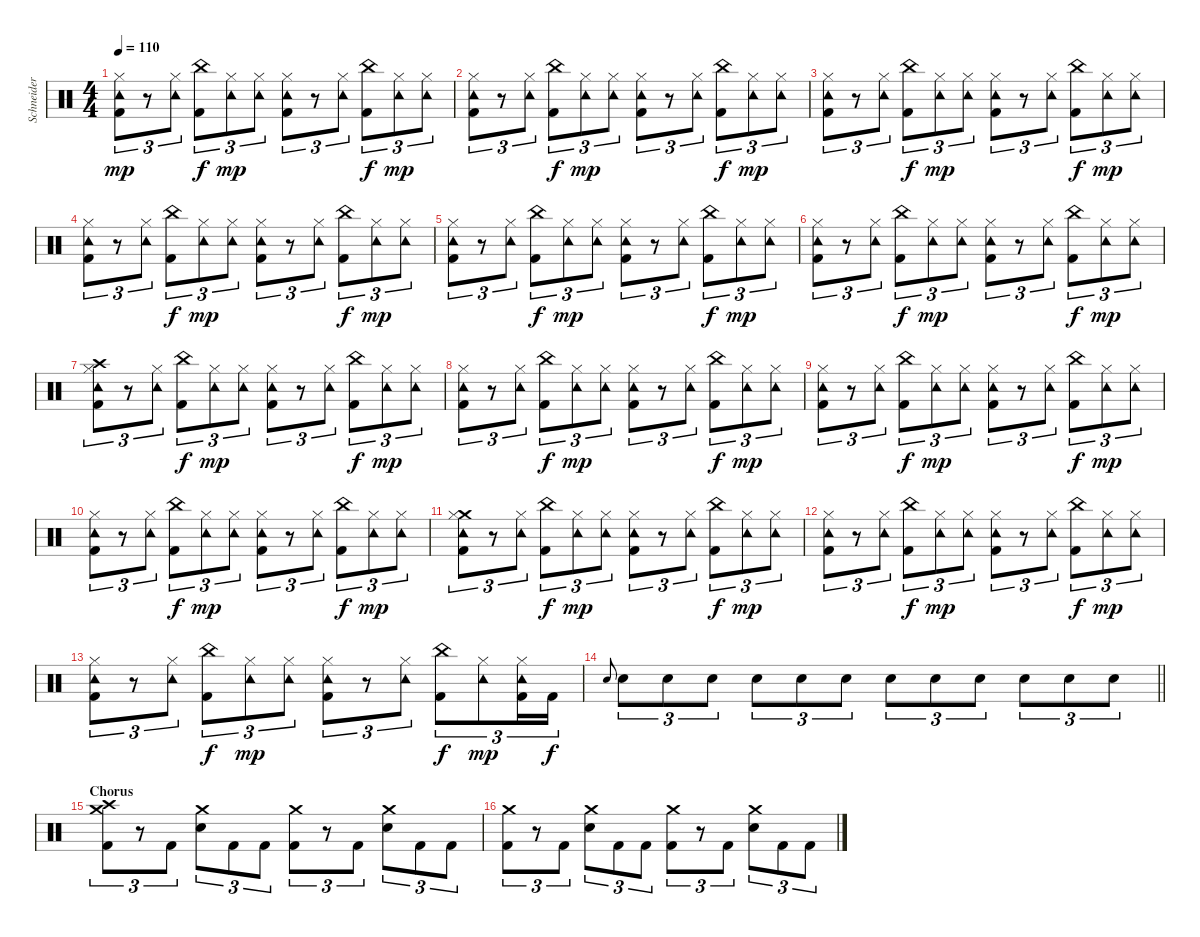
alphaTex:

\track ("Schneider" "Schneider") {instrument percussion}
\staff {score}
\articulation defaults
\ts (4 4)
\tempo 110
\clef neutral
\ks c
("Hi-Hat (closed)" "Tambourine (hit)" "Kick (hit) 2").8{tu (3 2) dy mp} r.8{tu (3 2)} ("Hi-Hat (closed)" "Tambourine (hit)").8{tu (3 2)} ("China (hit)" "Kick (hit) 2").8{tu (3 2) dy f} ("Hi-Hat (closed)" "Tambourine (hit)").8{tu (3 2) dy mp} ("Hi-Hat (closed)" "Tambourine (hit)").8{tu (3 2)} ("Hi-Hat (closed)" "Tambourine (hit)" "Kick (hit) 2").8{tu (3 2)} r.8{tu (3 2)} ("Hi-Hat (closed)" "Tambourine (hit)").8{tu (3 2)} ("China (hit)" "Kick (hit) 2").8{tu (3 2) dy f} ("Hi-Hat (closed)" "Tambourine (hit)").8{tu (3 2) dy mp} ("Hi-Hat (closed)" "Tambourine (hit)").8{tu (3 2)} |
("Hi-Hat (closed)" "Tambourine (hit)" "Kick (hit) 2").8{tu (3 2)} r.8{tu (3 2)} ("Hi-Hat (closed)" "Tambourine (hit)").8{tu (3 2)} ("China (hit)" "Kick (hit) 2").8{tu (3 2) dy f} ("Hi-Hat (closed)" "Tambourine (hit)").8{tu (3 2) dy mp} ("Hi-Hat (closed)" "Tambourine (hit)").8{tu (3 2)} ("Hi-Hat (closed)" "Tambourine (hit)" "Kick (hit) 2").8{tu (3 2)} r.8{tu (3 2)} ("Hi-Hat (closed)" "Tambourine (hit)").8{tu (3 2)} ("China (hit)" "Kick (hit) 2").8{tu (3 2) dy f} ("Hi-Hat (closed)" "Tambourine (hit)").8{tu (3 2) dy mp} ("Hi-Hat (closed)" "Tambourine (hit)").8{tu (3 2)} |
("Hi-Hat (closed)" "Tambourine (hit)" "Kick (hit) 2").8{tu (3 2)} r.8{tu (3 2)} ("Hi-Hat (closed)" "Tambourine (hit)").8{tu (3 2)} ("China (hit)" "Kick (hit) 2").8{tu (3 2) dy f} ("Hi-Hat (closed)" "Tambourine (hit)").8{tu (3 2) dy mp} ("Hi-Hat (closed)" "Tambourine (hit)").8{tu (3 2)} ("Hi-Hat (closed)" "Tambourine (hit)" "Kick (hit) 2").8{tu (3 2)} r.8{tu (3 2)} ("Hi-Hat (closed)" "Tambourine (hit)").8{tu (3 2)} ("China (hit)" "Kick (hit) 2").8{tu (3 2) dy f} ("Hi-Hat (closed)" "Tambourine (hit)").8{tu (3 2) dy mp} ("Hi-Hat (closed)" "Tambourine (hit)").8{tu (3 2)} |
("Hi-Hat (closed)" "Tambourine (hit)" "Kick (hit) 2").8{tu (3 2)} r.8{tu (3 2)} ("Hi-Hat (closed)" "Tambourine (hit)").8{tu (3 2)} ("China (hit)" "Kick (hit) 2").8{tu (3 2) dy f} ("Hi-Hat (closed)" "Tambourine (hit)").8{tu (3 2) dy mp} ("Hi-Hat (closed)" "Tambourine (hit)").8{tu (3 2)} ("Hi-Hat (closed)" "Tambourine (hit)" "Kick (hit) 2").8{tu (3 2)} r.8{tu (3 2)} ("Hi-Hat (closed)" "Tambourine (hit)").8{tu (3 2)} ("China (hit)" "Kick (hit) 2").8{tu (3 2) dy f} ("Hi-Hat (closed)" "Tambourine (hit)").8{tu (3 2) dy mp} ("Hi-Hat (closed)" "Tambourine (hit)").8{tu (3 2)} |
("Hi-Hat (closed)" "Tambourine (hit)" "Kick (hit) 2").8{tu (3 2)} r.8{tu (3 2)} ("Hi-Hat (closed)" "Tambourine (hit)").8{tu (3 2)} ("China (hit)" "Kick (hit) 2").8{tu (3 2) dy f} ("Hi-Hat (closed)" "Tambourine (hit)").8{tu (3 2) dy mp} ("Hi-Hat (closed)" "Tambourine (hit)").8{tu (3 2)} ("Hi-Hat (closed)" "Tambourine (hit)" "Kick (hit) 2").8{tu (3 2)} r.8{tu (3 2)} ("Hi-Hat (closed)" "Tambourine (hit)").8{tu (3 2)} ("China (hit)" "Kick (hit) 2").8{tu (3 2) dy f} ("Hi-Hat (closed)" "Tambourine (hit)").8{tu (3 2) dy mp} ("Hi-Hat (closed)" "Tambourine (hit)").8{tu (3 2)} |
("Hi-Hat (closed)" "Tambourine (hit)" "Kick (hit) 2").8{tu (3 2)} r.8{tu (3 2)} ("Hi-Hat (closed)" "Tambourine (hit)").8{tu (3 2)} ("China (hit)" "Kick (hit) 2").8{tu (3 2) dy f} ("Hi-Hat (closed)" "Tambourine (hit)").8{tu (3 2) dy mp} ("Hi-Hat (closed)" "Tambourine (hit)").8{tu (3 2)} ("Hi-Hat (closed)" "Tambourine (hit)" "Kick (hit) 2").8{tu (3 2)} r.8{tu (3 2)} ("Hi-Hat (closed)" "Tambourine (hit)").8{tu (3 2)} ("China (hit)" "Kick (hit) 2").8{tu (3 2) dy f} ("Hi-Hat (closed)" "Tambourine (hit)").8{tu (3 2) dy mp} ("Hi-Hat (closed)" "Tambourine (hit)").8{tu (3 2)} |
("Crash high (hit)" "Hi-Hat (closed)" "Tambourine (hit)" "Kick (hit) 2").8{tu (3 2)} r.8{tu (3 2)} ("Hi-Hat (closed)" "Tambourine (hit)").8{tu (3 2)} ("China (hit)" "Kick (hit) 2").8{tu (3 2) dy f} ("Hi-Hat (closed)" "Tambourine (hit)").8{tu (3 2) dy mp} ("Hi-Hat (closed)" "Tambourine (hit)").8{tu (3 2)} ("Hi-Hat (closed)" "Tambourine (hit)" "Kick (hit) 2").8{tu (3 2)} r.8{tu (3 2)} ("Hi-Hat (closed)" "Tambourine (hit)").8{tu (3 2)} ("China (hit)" "Kick (hit) 2").8{tu (3 2) dy f} ("Hi-Hat (closed)" "Tambourine (hit)").8{tu (3 2) dy mp} ("Hi-Hat (closed)" "Tambourine (hit)").8{tu (3 2)} |
("Hi-Hat (closed)" "Tambourine (hit)" "Kick (hit) 2").8{tu (3 2)} r.8{tu (3 2)} ("Hi-Hat (closed)" "Tambourine (hit)").8{tu (3 2)} ("China (hit)" "Kick (hit) 2").8{tu (3 2) dy f} ("Hi-Hat (closed)" "Tambourine (hit)").8{tu (3 2) dy mp} ("Hi-Hat (closed)" "Tambourine (hit)").8{tu (3 2)} ("Hi-Hat (closed)" "Tambourine (hit)" "Kick (hit) 2").8{tu (3 2)} r.8{tu (3 2)} ("Hi-Hat (closed)" "Tambourine (hit)").8{tu (3 2)} ("China (hit)" "Kick (hit) 2").8{tu (3 2) dy f} ("Hi-Hat (closed)" "Tambourine (hit)").8{tu (3 2) dy mp} ("Hi-Hat (closed)" "Tambourine (hit)").8{tu (3 2)} |
("Hi-Hat (closed)" "Tambourine (hit)" "Kick (hit) 2").8{tu (3 2)} r.8{tu (3 2)} ("Hi-Hat (closed)" "Tambourine (hit)").8{tu (3 2)} ("China (hit)" "Kick (hit) 2").8{tu (3 2) dy f} ("Hi-Hat (closed)" "Tambourine (hit)").8{tu (3 2) dy mp} ("Hi-Hat (closed)" "Tambourine (hit)").8{tu (3 2)} ("Hi-Hat (closed)" "Tambourine (hit)" "Kick (hit) 2").8{tu (3 2)} r.8{tu (3 2)} ("Hi-Hat (closed)" "Tambourine (hit)").8{tu (3 2)} ("China (hit)" "Kick (hit) 2").8{tu (3 2) dy f} ("Hi-Hat (closed)" "Tambourine (hit)").8{tu (3 2) dy mp} ("Hi-Hat (closed)" "Tambourine (hit)").8{tu (3 2)} |
("Hi-Hat (closed)" "Tambourine (hit)" "Kick (hit) 2").8{tu (3 2)} r.8{tu (3 2)} ("Hi-Hat (closed)" "Tambourine (hit)").8{tu (3 2)} ("China (hit)" "Kick (hit) 2").8{tu (3 2) dy f} ("Hi-Hat (closed)" "Tambourine (hit)").8{tu (3 2) dy mp} ("Hi-Hat (closed)" "Tambourine (hit)").8{tu (3 2)} ("Hi-Hat (closed)" "Tambourine (hit)" "Kick (hit) 2").8{tu (3 2)} r.8{tu (3 2)} ("Hi-Hat (closed)" "Tambourine (hit)").8{tu (3 2)} ("China (hit)" "Kick (hit) 2").8{tu (3 2) dy f} ("Hi-Hat (closed)" "Tambourine (hit)").8{tu (3 2) dy mp} ("Hi-Hat (closed)" "Tambourine (hit)").8{tu (3 2)} |
("Crash medium (hit)" "Hi-Hat (closed)" "Tambourine (hit)" "Kick (hit) 2").8{tu (3 2)} r.8{tu (3 2)} ("Hi-Hat (closed)" "Tambourine (hit)").8{tu (3 2)} ("China (hit)" "Kick (hit) 2").8{tu (3 2) dy f} ("Hi-Hat (closed)" "Tambourine (hit)").8{tu (3 2) dy mp} ("Hi-Hat (closed)" "Tambourine (hit)").8{tu (3 2)} ("Hi-Hat (closed)" "Tambourine (hit)" "Kick (hit) 2").8{tu (3 2)} r.8{tu (3 2)} ("Hi-Hat (closed)" "Tambourine (hit)").8{tu (3 2)} ("China (hit)" "Kick (hit) 2").8{tu (3 2) dy f} ("Hi-Hat (closed)" "Tambourine (hit)").8{tu (3 2) dy mp} ("Hi-Hat (closed)" "Tambourine (hit)").8{tu (3 2)} |
("Hi-Hat (closed)" "Tambourine (hit)" "Kick (hit) 2").8{tu (3 2)} r.8{tu (3 2)} ("Hi-Hat (closed)" "Tambourine (hit)").8{tu (3 2)} ("China (hit)" "Kick (hit) 2").8{tu (3 2) dy f} ("Hi-Hat (closed)" "Tambourine (hit)").8{tu (3 2) dy mp} ("Hi-Hat (closed)" "Tambourine (hit)").8{tu (3 2)} ("Hi-Hat (closed)" "Tambourine (hit)" "Kick (hit) 2").8{tu (3 2)} r.8{tu (3 2)} ("Hi-Hat (closed)" "Tambourine (hit)").8{tu (3 2)} ("China (hit)" "Kick (hit) 2").8{tu (3 2) dy f} ("Hi-Hat (closed)" "Tambourine (hit)").8{tu (3 2) dy mp} ("Hi-Hat (closed)" "Tambourine (hit)").8{tu (3 2)} |
("Hi-Hat (closed)" "Tambourine (hit)" "Kick (hit) 2").8{tu (3 2)} r.8{tu (3 2)} ("Hi-Hat (closed)" "Tambourine (hit)").8{tu (3 2)} ("China (hit)" "Kick (hit) 2").8{tu (3 2) dy f} ("Hi-Hat (closed)" "Tambourine (hit)").8{tu (3 2) dy mp} ("Hi-Hat (closed)" "Tambourine (hit)").8{tu (3 2)} ("Hi-Hat (closed)" "Tambourine (hit)" "Kick (hit) 2").8{tu (3 2)} r.8{tu (3 2)} ("Hi-Hat (closed)" "Tambourine (hit)").8{tu (3 2)} ("China (hit)" "Kick (hit) 2").8{tu (3 2) dy f} ("Hi-Hat (closed)" "Tambourine (hit)").8{tu (3 2) dy mp} ("Hi-Hat (closed)" "Tambourine (hit)" "Kick (hit) 2").16{tu (3 2)} "Kick (hit) 2".16{tu (3 2) dy f} |
\barLineRight lightlight "Electric Snare (hit)".8{gr onbeat} "Electric Snare (hit)".8{tu (3 2)} "Electric Snare (hit)".8{tu (3 2)} "Electric Snare (hit)".8{tu (3 2)} "Electric Snare (hit)".8{tu (3 2)} "Electric Snare (hit)".8{tu (3 2)} "Electric Snare (hit)".8{tu (3 2)} "Electric Snare (hit)".8{tu (3 2)} "Electric Snare (hit)".8{tu (3 2)} "Electric Snare (hit)".8{tu (3 2)} "Electric Snare (hit)".8{tu (3 2)} "Electric Snare (hit)".8{tu (3 2)} "Electric Snare (hit)".8{tu (3 2)}
|
\section ("" "Chorus")
("Crash medium (hit)" "Crash high (hit)" "Kick (hit) 2").8{tu (3 2)} r.8{tu (3 2)} "Kick (hit) 2".8{tu (3 2)} ("Crash medium (hit)" "Electric Snare (hit)").8{tu (3 2)} "Kick (hit) 2".8{tu (3 2)} "Kick (hit) 2".8{tu (3 2)} ("Crash medium (hit)" "Kick (hit) 2").8{tu (3 2)} r.8{tu (3 2)} "Kick (hit) 2".8{tu (3 2)} ("Crash medium (hit)" "Electric Snare (hit)").8{tu (3 2)} "Kick (hit) 2".8{tu (3 2)} "Kick (hit) 2".8{tu (3 2)} |
("Crash medium (hit)" "Kick (hit) 2").8{tu (3 2)} r.8{tu (3 2)} "Kick (hit) 2".8{tu (3 2)} ("Crash medium (hit)" "Electric Snare (hit)").8{tu (3 2)} "Kick (hit) 2".8{tu (3 2)} "Kick (hit) 2".8{tu (3 2)} ("Crash medium (hit)" "Kick (hit) 2").8{tu (3 2)} r.8{tu (3 2)} "Kick (hit) 2".8{tu (3 2)} ("Crash medium (hit)" "Electric Snare (hit)").8{tu (3 2)} "Kick (hit) 2".8{tu (3 2)} "Kick (hit) 2".8{tu (3 2)}
